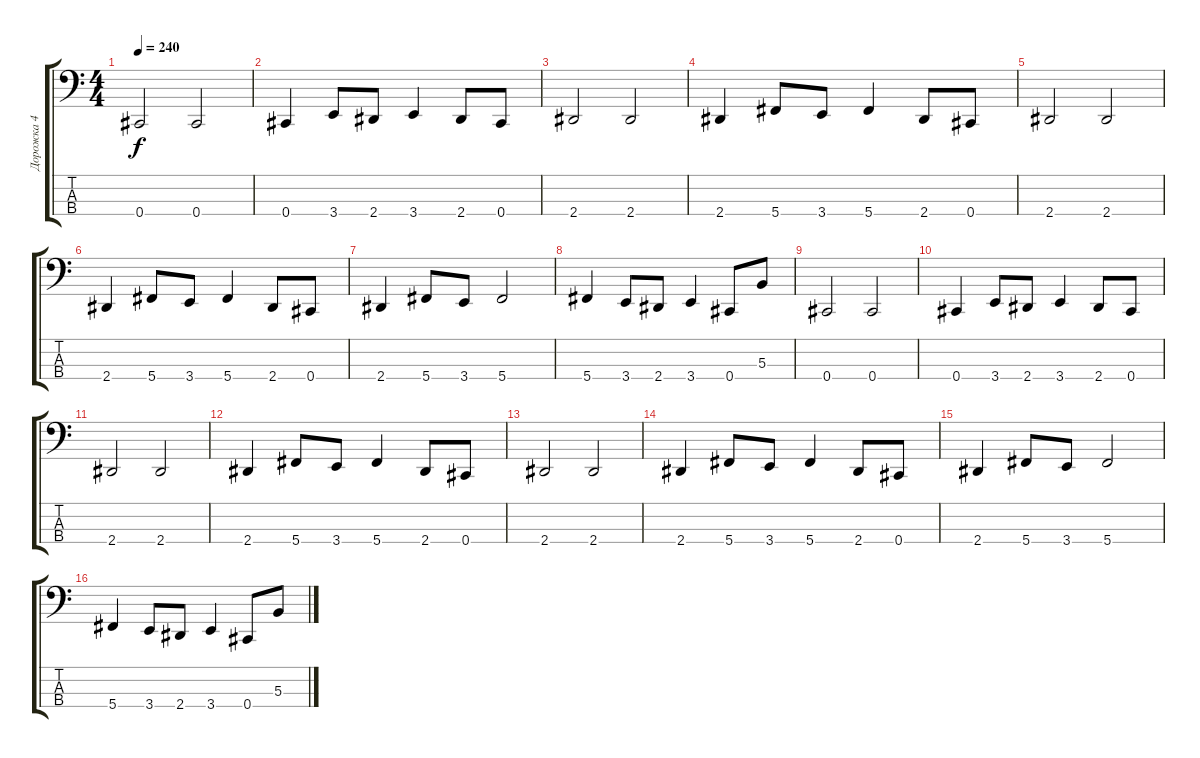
\track ("Дорожка 4" "Дорожка 4") {instrument electricbassfinger}
\staff {score tabs}
\tuning (E2 B1 Gb1 Db1) {hide}
\ts (4 4)
\tempo 240
\clef f4
\ks c
0.4.2{dy f instrument electricbassfinger} 0.4.2 |
0.4.4 3.4.8 2.4.8 3.4.4 2.4.8 0.4.8 |
2.4.2 2.4.2 |
2.4.4 5.4.8 3.4.8 5.4.4 2.4.8 0.4.8 |
2.4.2 2.4.2 |
2.4.4 5.4.8 3.4.8 5.4.4 2.4.8 0.4.8 |
2.4.4 5.4.8 3.4.8 5.4.2 |
5.4.4 3.4.8 2.4.8 3.4.4 0.4.8 5.3.8 |
0.4.2 0.4.2 |
0.4.4 3.4.8 2.4.8 3.4.4 2.4.8 0.4.8 |
2.4.2 2.4.2 |
2.4.4 5.4.8 3.4.8 5.4.4 2.4.8 0.4.8 |
2.4.2 2.4.2 |
2.4.4 5.4.8 3.4.8 5.4.4 2.4.8 0.4.8 |
2.4.4 5.4.8 3.4.8 5.4.2 |
5.4.4 3.4.8 2.4.8 3.4.4 0.4.8 5.3.8
